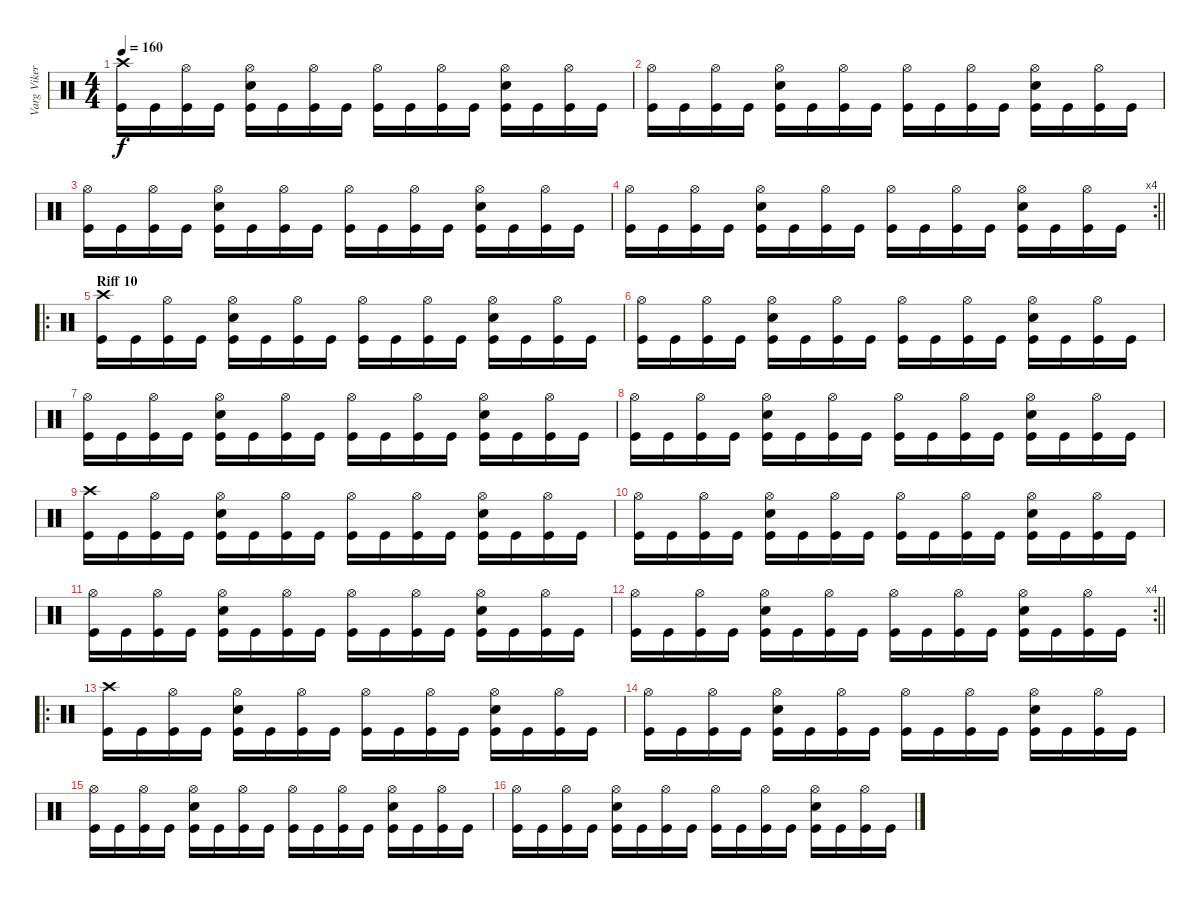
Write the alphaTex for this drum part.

\track ("Varg Vikernes (Drums)" "Varg Viker") {instrument percussion}
\staff {score}
\articulation defaults
\ts (4 4)
\tempo 160
\clef neutral
\ks c
("Kick (hit)" "Crash high (hit)").16{dy f} "Kick (hit)".16 ("Kick (hit)" "Hi-Hat (open)").16 "Kick (hit)".16 ("Kick (hit)" "Snare (hit) 2" "Hi-Hat (open)").16 "Kick (hit)".16 ("Kick (hit)" "Hi-Hat (open)").16 "Kick (hit)".16 ("Kick (hit)" "Hi-Hat (open)").16 "Kick (hit)".16 ("Kick (hit)" "Hi-Hat (open)").16 "Kick (hit)".16 ("Kick (hit)" "Snare (hit) 2" "Hi-Hat (open)").16 "Kick (hit)".16 ("Kick (hit)" "Hi-Hat (open)").16 "Kick (hit)".16 |
("Kick (hit)" "Hi-Hat (open)").16 "Kick (hit)".16 ("Kick (hit)" "Hi-Hat (open)").16 "Kick (hit)".16 ("Kick (hit)" "Snare (hit) 2" "Hi-Hat (open)").16 "Kick (hit)".16 ("Kick (hit)" "Hi-Hat (open)").16 "Kick (hit)".16 ("Kick (hit)" "Hi-Hat (open)").16 "Kick (hit)".16 ("Kick (hit)" "Hi-Hat (open)").16 "Kick (hit)".16 ("Kick (hit)" "Snare (hit) 2" "Hi-Hat (open)").16 "Kick (hit)".16 ("Kick (hit)" "Hi-Hat (open)").16 "Kick (hit)".16 |
("Kick (hit)" "Hi-Hat (open)").16 "Kick (hit)".16 ("Kick (hit)" "Hi-Hat (open)").16 "Kick (hit)".16 ("Kick (hit)" "Snare (hit) 2" "Hi-Hat (open)").16 "Kick (hit)".16 ("Kick (hit)" "Hi-Hat (open)").16 "Kick (hit)".16 ("Kick (hit)" "Hi-Hat (open)").16 "Kick (hit)".16 ("Kick (hit)" "Hi-Hat (open)").16 "Kick (hit)".16 ("Kick (hit)" "Snare (hit) 2" "Hi-Hat (open)").16 "Kick (hit)".16 ("Kick (hit)" "Hi-Hat (open)").16 "Kick (hit)".16 |
\rc 4
\barLineRight lightlight
("Kick (hit)" "Hi-Hat (open)").16 "Kick (hit)".16 ("Kick (hit)" "Hi-Hat (open)").16 "Kick (hit)".16 ("Kick (hit)" "Snare (hit) 2" "Hi-Hat (open)").16 "Kick (hit)".16 ("Kick (hit)" "Hi-Hat (open)").16 "Kick (hit)".16 ("Kick (hit)" "Hi-Hat (open)").16 "Kick (hit)".16 ("Kick (hit)" "Hi-Hat (open)").16 "Kick (hit)".16 ("Kick (hit)" "Snare (hit) 2" "Hi-Hat (open)").16 "Kick (hit)".16 ("Kick (hit)" "Hi-Hat (open)").16 "Kick (hit)".16 |
\ro
\section ("" "Riff 10")
("Kick (hit)" "Crash high (hit)").16 "Kick (hit)".16 ("Kick (hit)" "Hi-Hat (open)").16 "Kick (hit)".16 ("Kick (hit)" "Snare (hit) 2" "Hi-Hat (open)").16 "Kick (hit)".16 ("Kick (hit)" "Hi-Hat (open)").16 "Kick (hit)".16 ("Kick (hit)" "Hi-Hat (open)").16 "Kick (hit)".16 ("Kick (hit)" "Hi-Hat (open)").16 "Kick (hit)".16 ("Kick (hit)" "Snare (hit) 2" "Hi-Hat (open)").16 "Kick (hit)".16 ("Kick (hit)" "Hi-Hat (open)").16 "Kick (hit)".16 |
("Kick (hit)" "Hi-Hat (open)").16 "Kick (hit)".16 ("Kick (hit)" "Hi-Hat (open)").16 "Kick (hit)".16 ("Kick (hit)" "Snare (hit) 2" "Hi-Hat (open)").16 "Kick (hit)".16 ("Kick (hit)" "Hi-Hat (open)").16 "Kick (hit)".16 ("Kick (hit)" "Hi-Hat (open)").16 "Kick (hit)".16 ("Kick (hit)" "Hi-Hat (open)").16 "Kick (hit)".16 ("Kick (hit)" "Snare (hit) 2" "Hi-Hat (open)").16 "Kick (hit)".16 ("Kick (hit)" "Hi-Hat (open)").16 "Kick (hit)".16 |
("Kick (hit)" "Hi-Hat (open)").16 "Kick (hit)".16 ("Kick (hit)" "Hi-Hat (open)").16 "Kick (hit)".16 ("Kick (hit)" "Snare (hit) 2" "Hi-Hat (open)").16 "Kick (hit)".16 ("Kick (hit)" "Hi-Hat (open)").16 "Kick (hit)".16 ("Kick (hit)" "Hi-Hat (open)").16 "Kick (hit)".16 ("Kick (hit)" "Hi-Hat (open)").16 "Kick (hit)".16 ("Kick (hit)" "Snare (hit) 2" "Hi-Hat (open)").16 "Kick (hit)".16 ("Kick (hit)" "Hi-Hat (open)").16 "Kick (hit)".16 |
("Kick (hit)" "Hi-Hat (open)").16 "Kick (hit)".16 ("Kick (hit)" "Hi-Hat (open)").16 "Kick (hit)".16 ("Kick (hit)" "Snare (hit) 2" "Hi-Hat (open)").16 "Kick (hit)".16 ("Kick (hit)" "Hi-Hat (open)").16 "Kick (hit)".16 ("Kick (hit)" "Hi-Hat (open)").16 "Kick (hit)".16 ("Kick (hit)" "Hi-Hat (open)").16 "Kick (hit)".16 ("Kick (hit)" "Snare (hit) 2" "Hi-Hat (open)").16 "Kick (hit)".16 ("Kick (hit)" "Hi-Hat (open)").16 "Kick (hit)".16 |
("Kick (hit)" "Crash high (hit)").16 "Kick (hit)".16 ("Kick (hit)" "Hi-Hat (open)").16 "Kick (hit)".16 ("Kick (hit)" "Snare (hit) 2" "Hi-Hat (open)").16 "Kick (hit)".16 ("Kick (hit)" "Hi-Hat (open)").16 "Kick (hit)".16 ("Kick (hit)" "Hi-Hat (open)").16 "Kick (hit)".16 ("Kick (hit)" "Hi-Hat (open)").16 "Kick (hit)".16 ("Kick (hit)" "Snare (hit) 2" "Hi-Hat (open)").16 "Kick (hit)".16 ("Kick (hit)" "Hi-Hat (open)").16 "Kick (hit)".16 |
("Kick (hit)" "Hi-Hat (open)").16 "Kick (hit)".16 ("Kick (hit)" "Hi-Hat (open)").16 "Kick (hit)".16 ("Kick (hit)" "Snare (hit) 2" "Hi-Hat (open)").16 "Kick (hit)".16 ("Kick (hit)" "Hi-Hat (open)").16 "Kick (hit)".16 ("Kick (hit)" "Hi-Hat (open)").16 "Kick (hit)".16 ("Kick (hit)" "Hi-Hat (open)").16 "Kick (hit)".16 ("Kick (hit)" "Snare (hit) 2" "Hi-Hat (open)").16 "Kick (hit)".16 ("Kick (hit)" "Hi-Hat (open)").16 "Kick (hit)".16 |
("Kick (hit)" "Hi-Hat (open)").16 "Kick (hit)".16 ("Kick (hit)" "Hi-Hat (open)").16 "Kick (hit)".16 ("Kick (hit)" "Snare (hit) 2" "Hi-Hat (open)").16 "Kick (hit)".16 ("Kick (hit)" "Hi-Hat (open)").16 "Kick (hit)".16 ("Kick (hit)" "Hi-Hat (open)").16 "Kick (hit)".16 ("Kick (hit)" "Hi-Hat (open)").16 "Kick (hit)".16 ("Kick (hit)" "Snare (hit) 2" "Hi-Hat (open)").16 "Kick (hit)".16 ("Kick (hit)" "Hi-Hat (open)").16 "Kick (hit)".16 |
\rc 4
\barLineRight lightlight
("Kick (hit)" "Hi-Hat (open)").16 "Kick (hit)".16 ("Kick (hit)" "Hi-Hat (open)").16 "Kick (hit)".16 ("Kick (hit)" "Snare (hit) 2" "Hi-Hat (open)").16 "Kick (hit)".16 ("Kick (hit)" "Hi-Hat (open)").16 "Kick (hit)".16 ("Kick (hit)" "Hi-Hat (open)").16 "Kick (hit)".16 ("Kick (hit)" "Hi-Hat (open)").16 "Kick (hit)".16 ("Kick (hit)" "Snare (hit) 2" "Hi-Hat (open)").16 "Kick (hit)".16 ("Kick (hit)" "Hi-Hat (open)").16 "Kick (hit)".16 |
\ro
("Kick (hit)" "Crash high (hit)").16 "Kick (hit)".16 ("Kick (hit)" "Hi-Hat (open)").16 "Kick (hit)".16 ("Kick (hit)" "Snare (hit) 2" "Hi-Hat (open)").16 "Kick (hit)".16 ("Kick (hit)" "Hi-Hat (open)").16 "Kick (hit)".16 ("Kick (hit)" "Hi-Hat (open)").16 "Kick (hit)".16 ("Kick (hit)" "Hi-Hat (open)").16 "Kick (hit)".16 ("Kick (hit)" "Snare (hit) 2" "Hi-Hat (open)").16 "Kick (hit)".16 ("Kick (hit)" "Hi-Hat (open)").16 "Kick (hit)".16 |
("Kick (hit)" "Hi-Hat (open)").16 "Kick (hit)".16 ("Kick (hit)" "Hi-Hat (open)").16 "Kick (hit)".16 ("Kick (hit)" "Snare (hit) 2" "Hi-Hat (open)").16 "Kick (hit)".16 ("Kick (hit)" "Hi-Hat (open)").16 "Kick (hit)".16 ("Kick (hit)" "Hi-Hat (open)").16 "Kick (hit)".16 ("Kick (hit)" "Hi-Hat (open)").16 "Kick (hit)".16 ("Kick (hit)" "Snare (hit) 2" "Hi-Hat (open)").16 "Kick (hit)".16 ("Kick (hit)" "Hi-Hat (open)").16 "Kick (hit)".16 |
("Kick (hit)" "Hi-Hat (open)").16 "Kick (hit)".16 ("Kick (hit)" "Hi-Hat (open)").16 "Kick (hit)".16 ("Kick (hit)" "Snare (hit) 2" "Hi-Hat (open)").16 "Kick (hit)".16 ("Kick (hit)" "Hi-Hat (open)").16 "Kick (hit)".16 ("Kick (hit)" "Hi-Hat (open)").16 "Kick (hit)".16 ("Kick (hit)" "Hi-Hat (open)").16 "Kick (hit)".16 ("Kick (hit)" "Snare (hit) 2" "Hi-Hat (open)").16 "Kick (hit)".16 ("Kick (hit)" "Hi-Hat (open)").16 "Kick (hit)".16 |
("Kick (hit)" "Hi-Hat (open)").16 "Kick (hit)".16 ("Kick (hit)" "Hi-Hat (open)").16 "Kick (hit)".16 ("Kick (hit)" "Snare (hit) 2" "Hi-Hat (open)").16 "Kick (hit)".16 ("Kick (hit)" "Hi-Hat (open)").16 "Kick (hit)".16 ("Kick (hit)" "Hi-Hat (open)").16 "Kick (hit)".16 ("Kick (hit)" "Hi-Hat (open)").16 "Kick (hit)".16 ("Kick (hit)" "Snare (hit) 2" "Hi-Hat (open)").16 "Kick (hit)".16 ("Kick (hit)" "Hi-Hat (open)").16 "Kick (hit)".16
